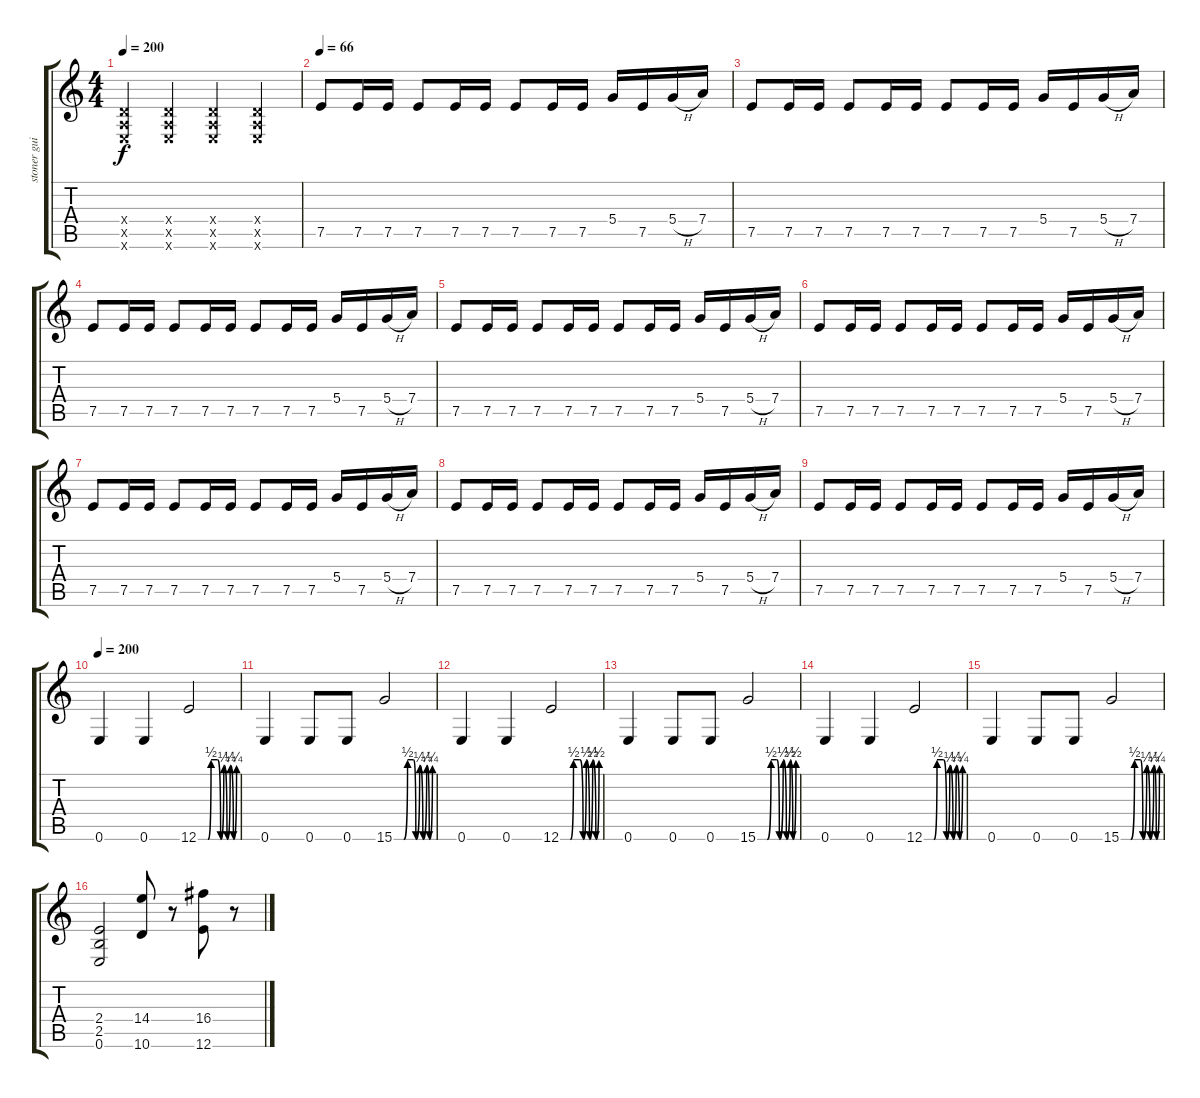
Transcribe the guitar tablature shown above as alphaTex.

\track ("stoner guitar" "stoner gui") {instrument distortionguitar}
\staff {score tabs}
\tuning (E4 B3 G3 D3 A2 E2) {hide}
\ts (4 4)
\tempo 200
\tempo 66
\tempo 200
\clef g2
\ks c
(0.4{x} 0.5{x} 0.6{x}).4{dy f instrument distortionguitar} (0.4{x} 0.5{x} 0.6{x}).4 (0.4{x} 0.5{x} 0.6{x}).4 (0.4{x} 0.5{x} 0.6{x}).4 |
\tempo 66
7.5.8 7.5.16 7.5.16 7.5.8 7.5.16 7.5.16 7.5.8 7.5.16 7.5.16 5.4.16 7.5.16 5.4{h}.16 7.4.16 |
7.5.8 7.5.16 7.5.16 7.5.8 7.5.16 7.5.16 7.5.8 7.5.16 7.5.16 5.4.16 7.5.16 5.4{h}.16 7.4.16 |
7.5.8 7.5.16 7.5.16 7.5.8 7.5.16 7.5.16 7.5.8 7.5.16 7.5.16 5.4.16 7.5.16 5.4{h}.16 7.4.16 |
7.5.8 7.5.16 7.5.16 7.5.8 7.5.16 7.5.16 7.5.8 7.5.16 7.5.16 5.4.16 7.5.16 5.4{h}.16 7.4.16 |
7.5.8 7.5.16 7.5.16 7.5.8 7.5.16 7.5.16 7.5.8 7.5.16 7.5.16 5.4.16 7.5.16 5.4{h}.16 7.4.16 |
7.5.8 7.5.16 7.5.16 7.5.8 7.5.16 7.5.16 7.5.8 7.5.16 7.5.16 5.4.16 7.5.16 5.4{h}.16 7.4.16 |
7.5.8 7.5.16 7.5.16 7.5.8 7.5.16 7.5.16 7.5.8 7.5.16 7.5.16 5.4.16 7.5.16 5.4{h}.16 7.4.16 |
7.5.8 7.5.16 7.5.16 7.5.8 7.5.16 7.5.16 7.5.8 7.5.16 7.5.16 5.4.16 7.5.16 5.4{h}.16 7.4.16 |
\tempo 200
0.6.4 0.6.4 12.6{be (custom 0 0 10 0 15 0 20 2 30 2 35 0 40 1 45 0 50 1 55 0 60 1)}.2 |
0.6.4 0.6.8 0.6.8 15.6{be (custom 0 0 15 0 21 2 30 2 34 0 40 1 45 0 51 1 55 0 60 1)}.2 |
0.6.4 0.6.4 12.6{be (custom 0 0 10 0 15 0 20 2 30 2 35 0 40 2 45 0 50 2 55 0 60 2)}.2 |
0.6.4 0.6.8 0.6.8 15.6{be (custom 0 0 15 0 21 2 30 2 34 0 40 2 45 0 51 2 55 0 60 2)}.2 |
0.6.4 0.6.4 12.6{be (custom 0 0 10 0 15 0 20 2 30 2 35 0 40 1 45 0 50 1 55 0 60 1)}.2 |
0.6.4 0.6.8 0.6.8 15.6{be (custom 0 0 15 0 21 2 30 2 34 0 40 1 45 0 51 1 55 0 60 1)}.2 |
(2.4 2.5 0.6).2 (14.4 10.6).8 r.8 (16.4 12.6).8 r.8
